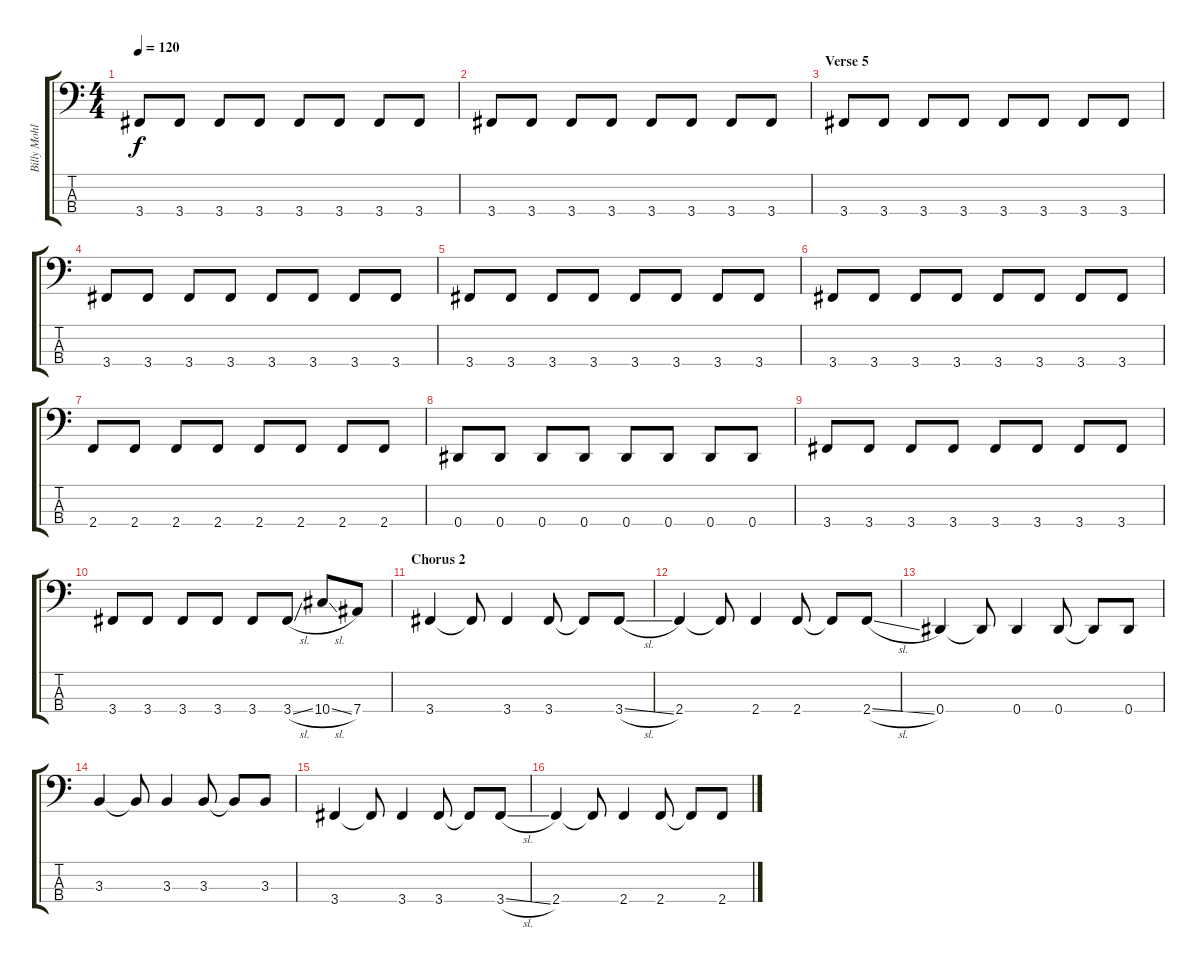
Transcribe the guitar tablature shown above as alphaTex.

\track ("Billy Mohler (Bass)" "Billy Mohl") {instrument electricbassfinger}
\staff {score tabs}
\tuning (Gb2 Db2 Ab1 Eb1) {hide}
\ts (4 4)
\tempo 120
\clef f4
\ks c
3.4.8{dy f} 3.4.8 3.4.8 3.4.8 3.4.8 3.4.8 3.4.8 3.4.8 |
3.4.8 3.4.8 3.4.8 3.4.8 3.4.8 3.4.8 3.4.8 3.4.8 |
\section ("" "Verse 5")
3.4.8 3.4.8 3.4.8 3.4.8 3.4.8 3.4.8 3.4.8 3.4.8 |
3.4.8 3.4.8 3.4.8 3.4.8 3.4.8 3.4.8 3.4.8 3.4.8 |
3.4.8 3.4.8 3.4.8 3.4.8 3.4.8 3.4.8 3.4.8 3.4.8 |
3.4.8 3.4.8 3.4.8 3.4.8 3.4.8 3.4.8 3.4.8 3.4.8 |
2.4.8 2.4.8 2.4.8 2.4.8 2.4.8 2.4.8 2.4.8 2.4.8 |
0.4.8 0.4.8 0.4.8 0.4.8 0.4.8 0.4.8 0.4.8 0.4.8 |
3.4.8 3.4.8 3.4.8 3.4.8 3.4.8 3.4.8 3.4.8 3.4.8 |
3.4.8 3.4.8 3.4.8 3.4.8 3.4.8 3.4{sl}.8 10.4{sl}.8 7.4.8 |
\section ("" "Chorus 2")
3.4.4 3.4{t}.8 3.4.4 3.4.8 3.4{t}.8 3.4{sl}.8 |
2.4.4 2.4{t}.8 2.4.4 2.4.8 2.4{t}.8 2.4{sl}.8 |
0.4.4 0.4{t}.8 0.4.4 0.4.8 0.4{t}.8 0.4.8 |
3.3.4 3.3{t}.8 3.3.4 3.3.8 3.3{t}.8 3.3.8 |
3.4.4 3.4{t}.8 3.4.4 3.4.8 3.4{t}.8 3.4{sl}.8 |
2.4.4 2.4{t}.8 2.4.4 2.4.8 2.4{t}.8 2.4{sl}.8
